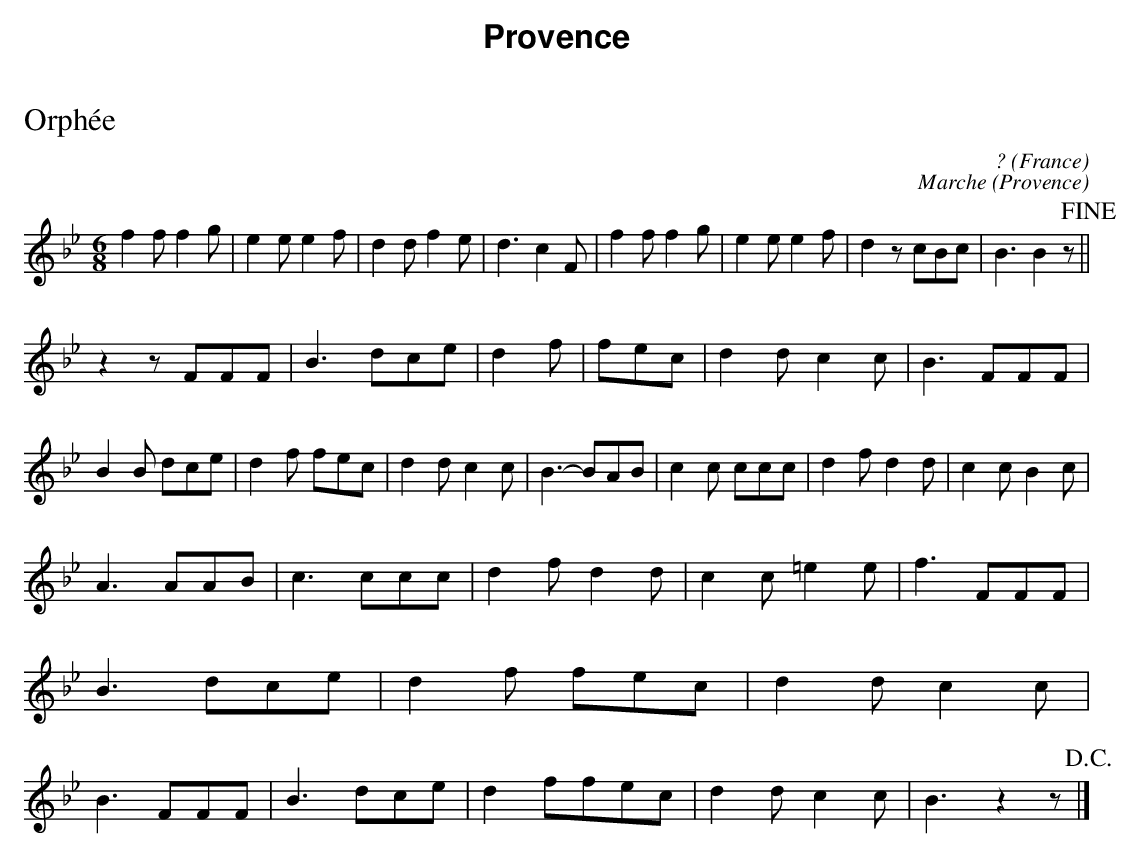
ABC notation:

X:1
T:Orphée
O:France
C:?
M:6/8
L:1/8
K:Bb
V:Galoubet
f2ff2g | e2ee2f | d2df2e | d3c2F | f2ff2g | e2ee2f | d2z cBc | B3B2z !fine! ||
z2z FFF | B3dce | d2f |fec | d2dc2c | B3FFF | B2B dce | d2f fec | d2d c2c | B3- BAB | c2c ccc | d2fd2d | c2cB2c |
A3AAB | c3ccc | d2fd2d | c2c =e2e | f3FFF | B3 dce | d2f fec | d2d c2c | B3FFF | B3dce | d2ffec | d2dc2c | B3 z2z!D.C.! |]
